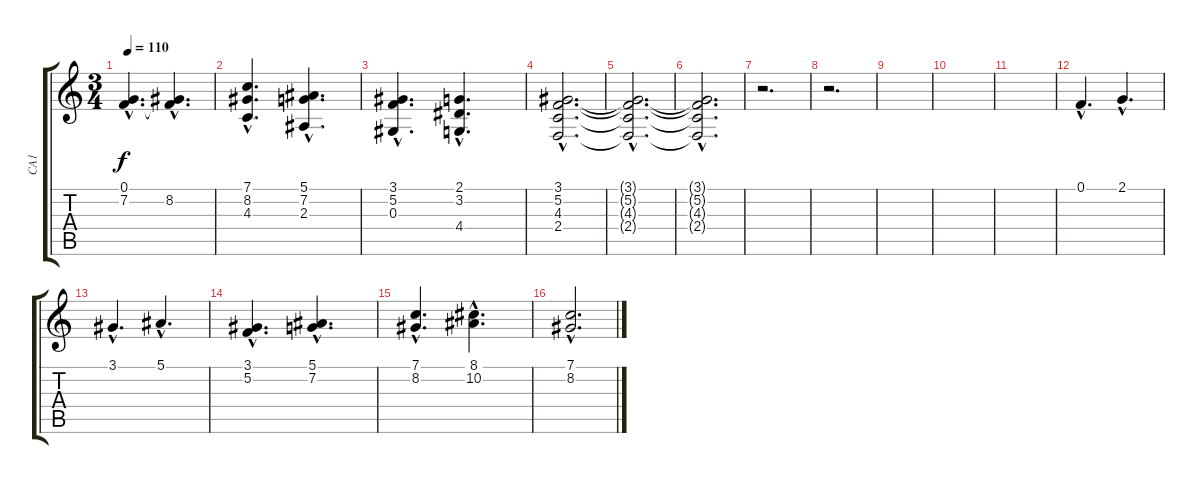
\track ("CA1" "CA1") {instrument choiraahs}
\staff {score tabs}
\tuning (F4 C4 Ab3 Eb3 Bb2 F2) {hide}
\ts (3 4)
\tempo 110
\clef g2
\ks c
(0.1{hac t} 7.2{hac}).4{d dy f} (0.1{hac t} 8.2{hac}).4{d} |
(7.1{hac} 8.2{hac} 4.3{hac}).4{d} (5.1{hac} 7.2{hac} 2.3{hac}).4{d} |
(3.1{hac} 5.2{hac} 0.3{hac}).4{d} (2.1{hac} 3.2{hac} 4.4{hac}).4{d} |
(3.1{hac} 5.2{hac} 4.3{hac} 2.4{hac}).2{d} |
(3.1{hac t} 5.2{hac t} 4.3{hac t} 2.4{hac t}).2{d volume 0} |
(3.1{hac t} 5.2{hac t} 4.3{hac t} 2.4{hac t}).2{d} |
r.2{d} |
r.2{d volume 11} |
|
|
|
0.1{hac}.4{d} 2.1{hac}.4{d} |
3.1{hac}.4{d} 5.1{hac}.4{d} |
(3.1{hac} 5.2{hac}).4{d} (5.1{hac} 7.2{hac}).4{d} |
(7.1{hac} 8.2{hac}).4{d} (8.1{hac} 10.2{hac}).4{d} |
(7.1{hac} 8.2{hac}).2{d}
